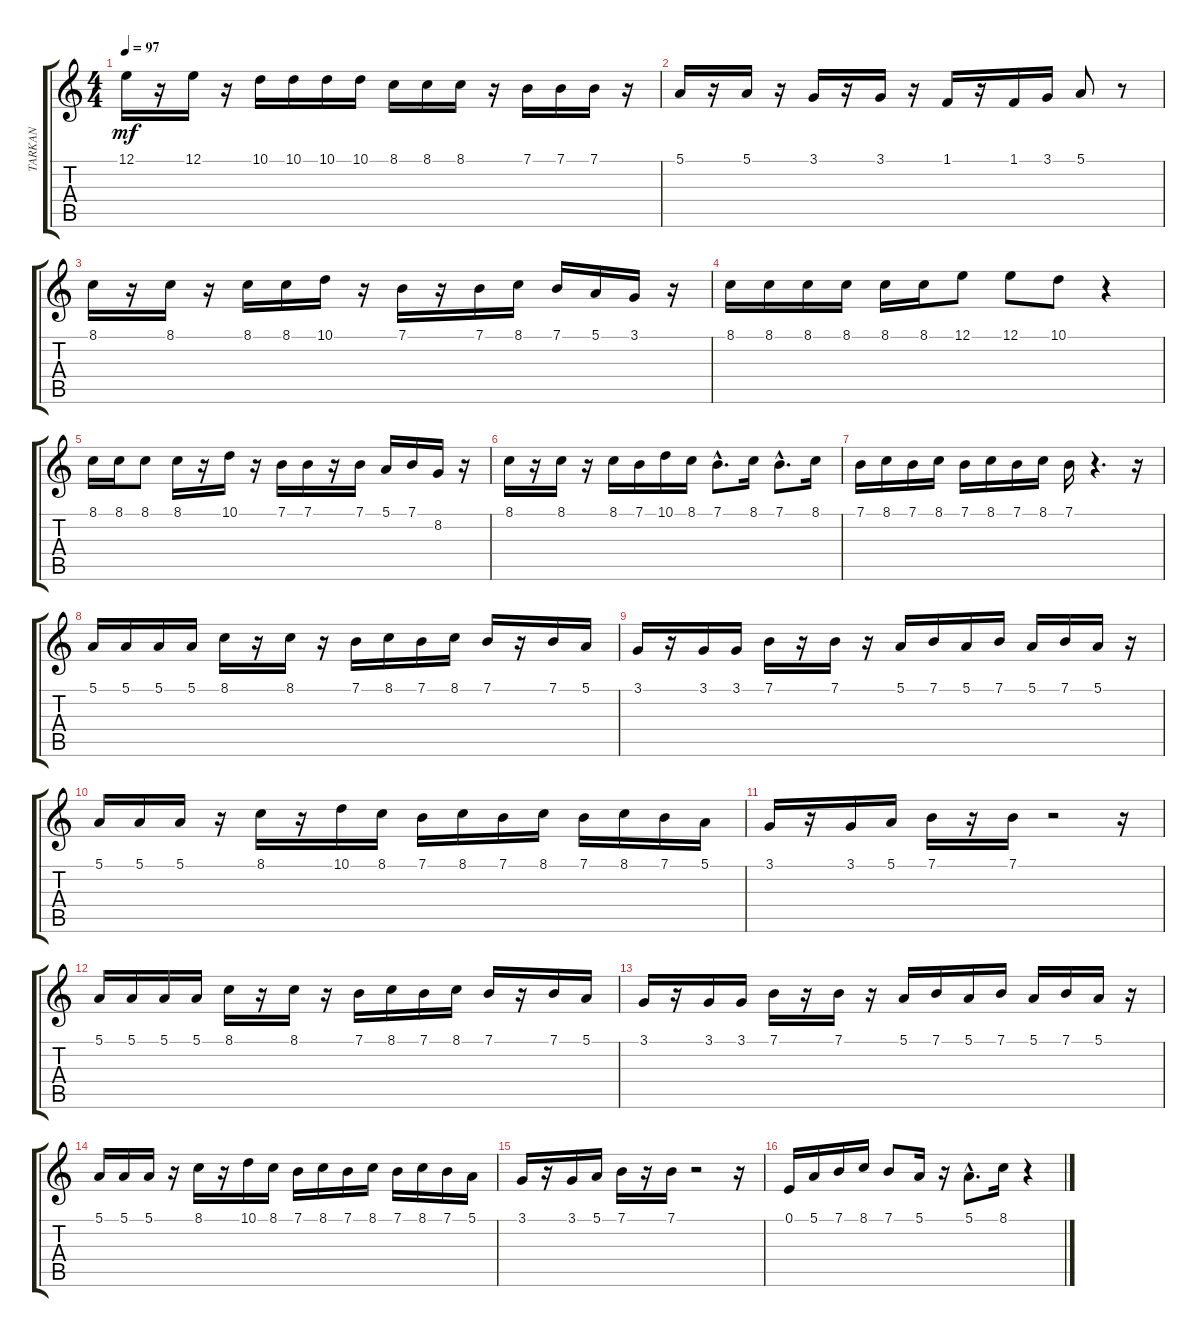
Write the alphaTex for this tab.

\track ("TARKAN" "TARKAN") {instrument tangoaccordion}
\staff {score tabs}
\tuning (E4 B3 G3 D3 A2 E2) {hide}
\ts (4 4)
\tempo 97
\clef g2
\ks c
12.1.16{dy mf} r.16 12.1.16 r.16 10.1.16 10.1.16 10.1.16 10.1.16 8.1.16 8.1.16 8.1.16 r.16 7.1.16 7.1.16 7.1.16 r.16 |
5.1.16 r.16 5.1.16 r.16 3.1.16 r.16 3.1.16 r.16 1.1.16 r.16 1.1.16 3.1.16 5.1.8 r.8 |
8.1.16 r.16 8.1.16 r.16 8.1.16 8.1.16 10.1.16 r.16 7.1.16 r.16 7.1.16 8.1.16 7.1.16 5.1.16 3.1.16 r.16 |
8.1.16 8.1.16 8.1.16 8.1.16 8.1.16 8.1.16 12.1.8 12.1.8 10.1.8 r.4 |
8.1.16 8.1.16 8.1.8 8.1.16 r.16 10.1.16 r.16 7.1.16 7.1.16 r.16 7.1.16 5.1.16 7.1.16 8.2.16 r.16 |
8.1.16 r.16 8.1.16 r.16 8.1.16 7.1.16 10.1.16 8.1.16 7.1{hac}.8{d} 8.1.16 7.1{hac}.8{d} 8.1.16 |
7.1.16 8.1.16 7.1.16 8.1.16 7.1.16 8.1.16 7.1.16 8.1.16 7.1.16 r.4{d} r.16 |
5.1.16 5.1.16 5.1.16 5.1.16 8.1.16 r.16 8.1.16 r.16 7.1.16 8.1.16 7.1.16 8.1.16 7.1.16 r.16 7.1.16 5.1.16 |
3.1.16 r.16 3.1.16 3.1.16 7.1.16 r.16 7.1.16 r.16 5.1.16 7.1.16 5.1.16 7.1.16 5.1.16 7.1.16 5.1.16 r.16 |
5.1.16 5.1.16 5.1.16 r.16 8.1.16 r.16 10.1.16 8.1.16 7.1.16 8.1.16 7.1.16 8.1.16 7.1.16 8.1.16 7.1.16 5.1.16 |
3.1.16 r.16 3.1.16 5.1.16 7.1.16 r.16 7.1.16 r.2 r.16 |
5.1.16 5.1.16 5.1.16 5.1.16 8.1.16 r.16 8.1.16 r.16 7.1.16 8.1.16 7.1.16 8.1.16 7.1.16 r.16 7.1.16 5.1.16 |
3.1.16 r.16 3.1.16 3.1.16 7.1.16 r.16 7.1.16 r.16 5.1.16 7.1.16 5.1.16 7.1.16 5.1.16 7.1.16 5.1.16 r.16 |
5.1.16 5.1.16 5.1.16 r.16 8.1.16 r.16 10.1.16 8.1.16 7.1.16 8.1.16 7.1.16 8.1.16 7.1.16 8.1.16 7.1.16 5.1.16 |
3.1.16 r.16 3.1.16 5.1.16 7.1.16 r.16 7.1.16 r.2 r.16 |
0.1.16 5.1.16 7.1.16 8.1.16 7.1.8 5.1.16 r.16 5.1{hac}.8{d} 8.1.16 r.4
